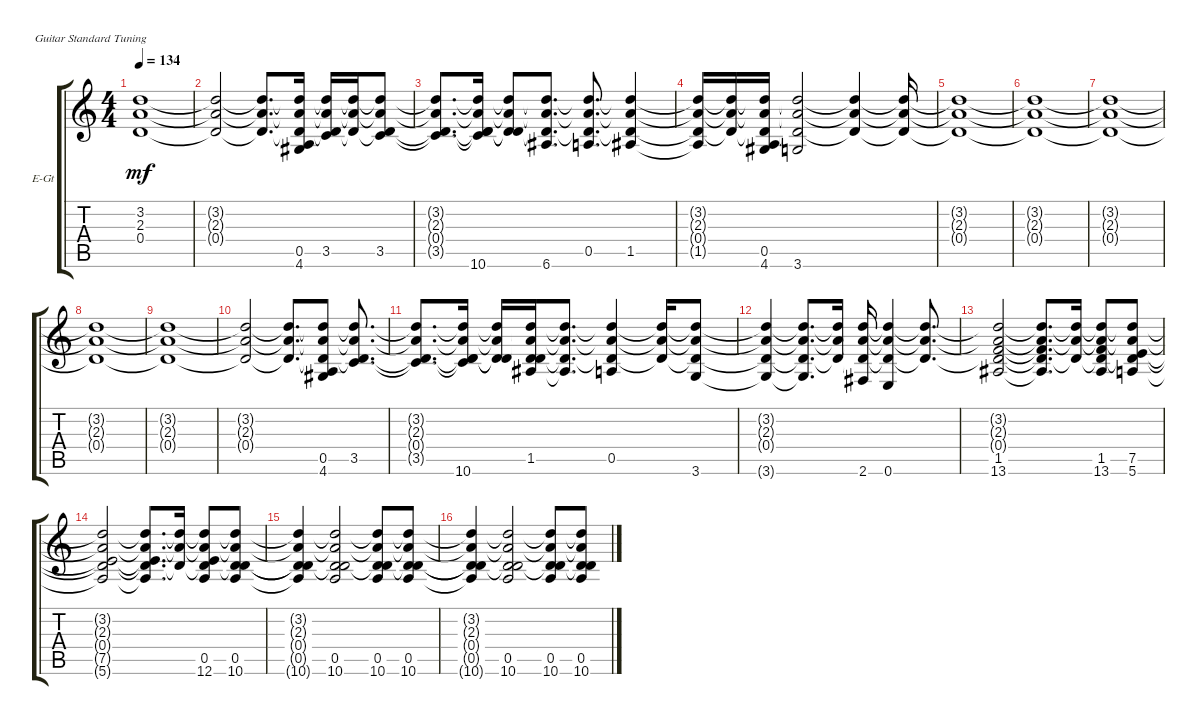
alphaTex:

\bracketExtendMode groupsimilarinstruments
\firstSystemTrackNameOrientation horizontal
\otherSystemsTrackNameOrientation horizontal
\track ("E-Gt solo" "E-Gt") {instrument electricguitarclean}
\staff {score tabs}
\tuning (E4 B3 G3 D3 A2 E2)
\ts (4 4)
\tempo 134
\clef g2
\ks c
(3.2{t} 2.3{t} 0.4{t}).1{dy mf} |
(3.2{t} 2.3{t} 0.4{t}).2 (3.2{t} 2.3{t} 0.4{t}).8{d} (3.2{t} 2.3{t} 0.4{t} 4.6 0.5).16 (3.2{t} 2.3{t} 0.4{t} 3.5).16 (3.2{t} 2.3{t} 0.4{t}).16 (3.2{t} 2.3{t} 0.4{t} 3.5).8 |
(3.2{t} 2.3{t} 0.4{t} 3.5{t}).8{d} (3.2{t} 2.3{t} 0.4{t} 3.5{t} 10.6).16 (3.2{t} 2.3{t} 0.4{t} 10.6{t}).8 (3.2{t} 2.3{t} 0.4{t} 6.6).8{d} (3.2{t} 2.3{t} 0.4{t} 0.5).8{d} (3.2{t} 2.3{t} 0.4{t} 1.5).4 |
(3.2{t} 2.3{t} 0.4{t} 1.5{t}).16 (3.2{t} 2.3{t} 0.4{t}).16 (3.2{t} 2.3{t} 0.4{t} 0.5 4.6).16 (3.2{t} 2.3{t} 0.4{t} 3.6).2 (3.2{t} 2.3{t} 0.4{t}).4 (3.2{t} 2.3{t} 0.4{t}).16 |
(3.2{t} 2.3{t} 0.4{t}).1 |
(3.2{t} 2.3{t} 0.4{t}).1 |
(3.2{t} 2.3{t} 0.4{t}).1 |
(3.2{t} 2.3{t} 0.4{t}).1 |
(3.2{t} 2.3{t} 0.4{t}).1 |
(3.2{t} 2.3{t} 0.4{t}).2 (3.2{t} 2.3{t} 0.4{t}).8{d} (3.2{t} 2.3{t} 0.4{t} 4.6 0.5).8 (3.2{t} 2.3{t} 0.4{t} 3.5).8{d} |
(3.2{t} 2.3{t} 0.4{t} 3.5{t}).8{d} (3.2{t} 2.3{t} 0.4{t} 3.5{t} 10.6).16 (3.2{t} 2.3{t} 0.4{t} 10.6{t}).16 (3.2{t} 2.3{t} 0.4{t} 10.6{t} 1.5).16 (3.2{t} 2.3{t} 0.4{t} 1.5{t}).8{d} (3.2{t} 2.3{t} 0.4{t} 0.5).4 (3.2{t} 2.3{t} 0.4{t}).16 (3.2{t} 2.3{t} 0.4{t} 3.6).8 |
(3.2{t} 2.3{t} 0.4{t} 3.6{t}).4 (3.2{t} 2.3{t} 0.4{t} 3.6{t}).8{d} (3.2{t} 2.3{t} 0.4{t}).16 (3.2{t} 2.3{t} 0.4{t} 2.6).16 (3.2{t} 2.3{t} 0.4{t} 0.6).4 (3.2{t} 2.3{t} 0.4{t}).8{d} |
(3.2{t} 2.3{t} 0.4{t} 1.5 13.6).2 (3.2{t} 2.3{t} 0.4{t} 1.5{t} 13.6{t}).8{d} (3.2{t} 2.3{t} 0.4{t}).16 (3.2{t} 2.3{t} 0.4{t} 1.5 13.6).8 (3.2{t} 2.3{t} 0.4{t} 7.5 5.6).8 |
(3.2{t} 2.3{t} 0.4{t} 7.5{t} 5.6{t}).2 (3.2{t} 2.3{t} 0.4{t} 7.5{t} 5.6{t}).8{d} (3.2{t} 2.3{t} 0.4{t}).16 (3.2{t} 2.3{t} 0.4{t} 0.5 12.6).8 (3.2{t} 2.3{t} 0.4{t} 0.5 10.6).8 |
(3.2{t} 2.3{t} 0.4{t} 0.5{t} 10.6{t}).4 (3.2{t} 2.3{t} 0.4{t} 0.5 10.6).2 (3.2{t} 2.3{t} 0.4{t} 0.5 10.6).8 (3.2{t} 2.3{t} 0.4{t} 0.5 10.6).8 |
(3.2{t} 2.3{t} 0.4{t} 0.5{t} 10.6{t}).4 (3.2{t} 2.3{t} 0.4{t} 0.5 10.6).2 (3.2{t} 2.3{t} 0.4{t} 0.5 10.6).8 (3.2{t} 2.3{t} 0.4{t} 0.5 10.6).8
